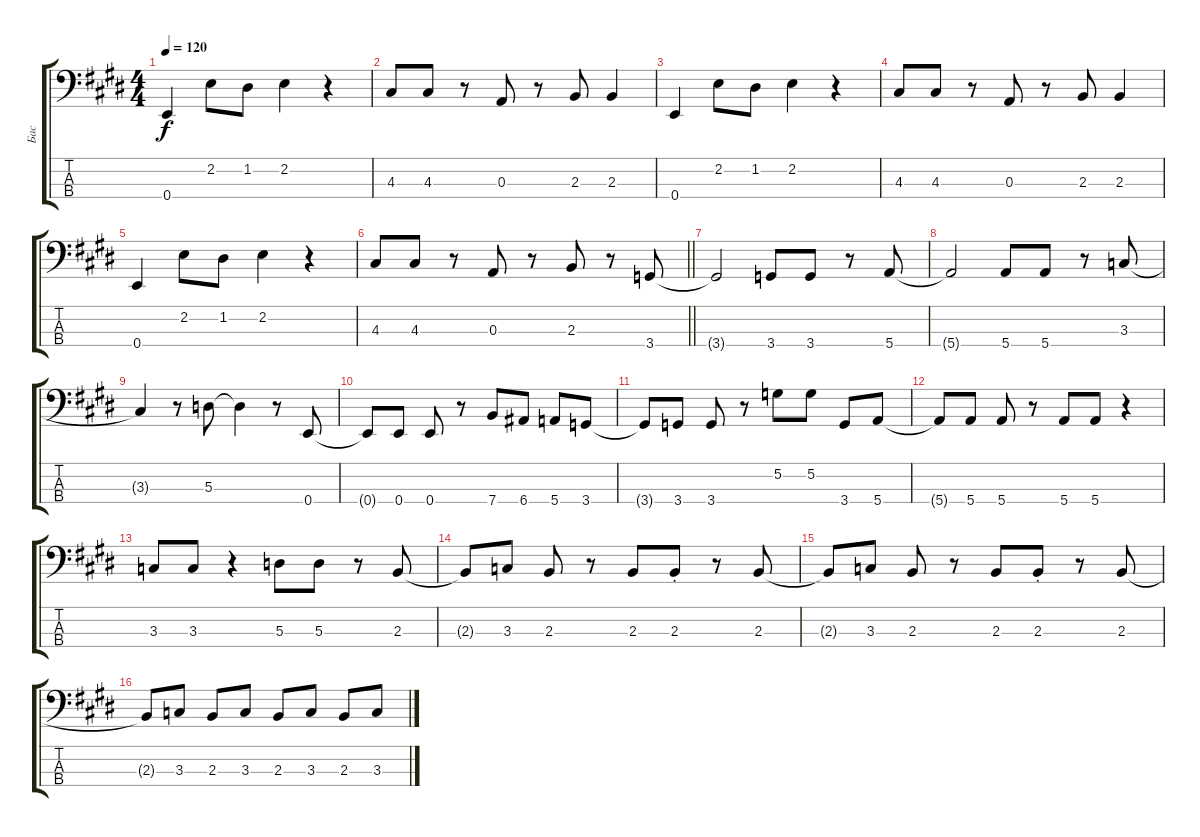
\track ("Бас" "Бас") {instrument electricbasspick}
\staff {score tabs}
\tuning (G2 D2 A1 E1) {hide}
\ts (4 4)
\tempo 120
\clef f4
\ks e
0.4.4{dy f} 2.2.8 1.2.8 2.2.4 r.4 |
4.3.8 4.3.8 r.8 0.3.8 r.8 2.3.8 2.3.4 |
0.4.4 2.2.8 1.2.8 2.2.4 r.4 |
4.3.8 4.3.8 r.8 0.3.8 r.8 2.3.8 2.3.4 |
0.4.4 2.2.8 1.2.8 2.2.4 r.4 |
\barLineRight lightlight
4.3.8 4.3.8 r.8 0.3.8 r.8 2.3.8 r.8 3.4.8 |
3.4{t}.2 3.4.8 3.4.8 r.8 5.4.8 |
5.4{t}.2 5.4.8 5.4.8 r.8 3.3.8 |
3.3{t}.4 r.8 5.3.8 5.3{t}.4 r.8 0.4.8 |
0.4{t}.8 0.4.8 0.4.8 r.8 7.4.8 6.4.8 5.4.8 3.4.8 |
3.4{t}.8 3.4.8 3.4.8 r.8 5.2.8 5.2.8 3.4.8 5.4.8 |
5.4{t}.8 5.4.8 5.4.8 r.8 5.4.8 5.4.8 r.4 |
3.3.8 3.3.8 r.4 5.3.8 5.3.8 r.8 2.3.8 |
2.3{t}.8 3.3.8 2.3.8 r.8 2.3.8 2.3{st}.8 r.8 2.3.8 |
2.3{t}.8 3.3.8 2.3.8 r.8 2.3.8 2.3{st}.8 r.8 2.3.8 |
2.3{t}.8 3.3.8 2.3.8 3.3.8 2.3.8 3.3.8 2.3.8 3.3.8
